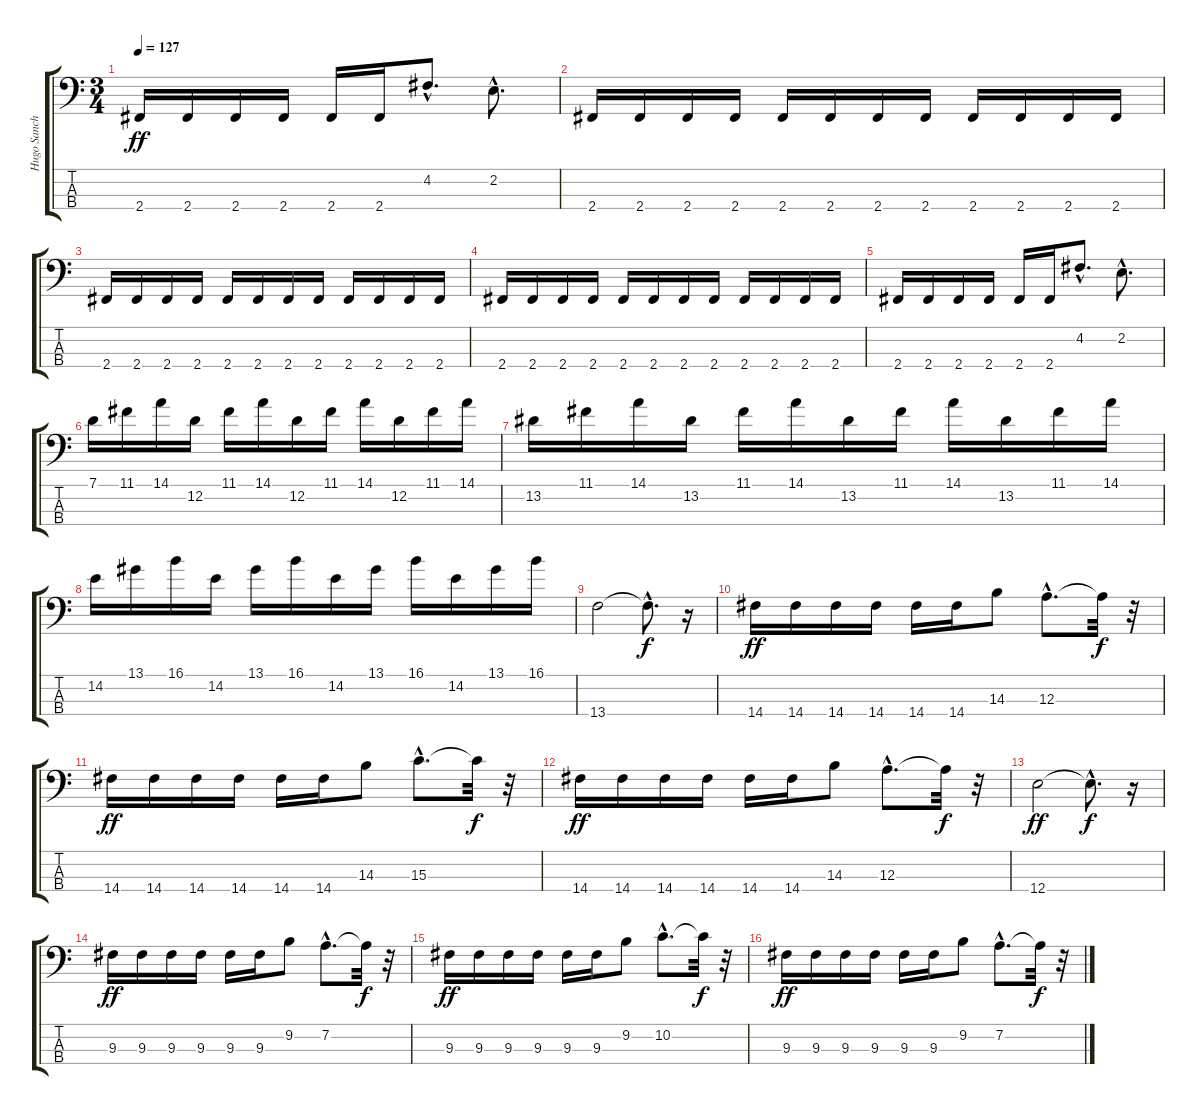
\track ("Hugo Sanchez" "Hugo Sanch") {instrument electricbassfinger}
\staff {score tabs}
\tuning (G2 D2 A1 E1) {hide}
\ts (3 4)
\tempo 127
\clef f4
\ks c
2.4.16{dy ff} 2.4.16 2.4.16 2.4.16 2.4.16 2.4.16 4.2{hac}.8{d} 2.2{hac}.8{d} |
2.4.16 2.4.16 2.4.16 2.4.16 2.4.16 2.4.16 2.4.16 2.4.16 2.4.16 2.4.16 2.4.16 2.4.16 |
2.4.16 2.4.16 2.4.16 2.4.16 2.4.16 2.4.16 2.4.16 2.4.16 2.4.16 2.4.16 2.4.16 2.4.16 |
2.4.16 2.4.16 2.4.16 2.4.16 2.4.16 2.4.16 2.4.16 2.4.16 2.4.16 2.4.16 2.4.16 2.4.16 |
2.4.16 2.4.16 2.4.16 2.4.16 2.4.16 2.4.16 4.2{hac}.8{d} 2.2{hac}.8{d} |
7.1.16 11.1.16 14.1.16 12.2.16 11.1.16 14.1.16 12.2.16 11.1.16 14.1.16 12.2.16 11.1.16 14.1.16 |
13.2.16 11.1.16 14.1.16 13.2.16 11.1.16 14.1.16 13.2.16 11.1.16 14.1.16 13.2.16 11.1.16 14.1.16 |
14.2.16 13.1.16 16.1.16 14.2.16 13.1.16 16.1.16 14.2.16 13.1.16 16.1.16 14.2.16 13.1.16 16.1.16 |
13.4.2 13.4{hac t}.8{d dy f} r.16 |
14.4.16{dy ff} 14.4.16 14.4.16 14.4.16 14.4.16 14.4.16 14.3.8 12.3{hac}.8{d} 12.3{t}.32{dy f} r.32 |
14.4.16{dy ff} 14.4.16 14.4.16 14.4.16 14.4.16 14.4.16 14.3.8 15.3{hac}.8{d} 15.3{t}.32{dy f} r.32 |
14.4.16{dy ff} 14.4.16 14.4.16 14.4.16 14.4.16 14.4.16 14.3.8 12.3{hac}.8{d} 12.3{t}.32{dy f} r.32 |
12.4.2{dy ff} 12.4{hac t}.8{d dy f} r.16 |
9.3.16{dy ff} 9.3.16 9.3.16 9.3.16 9.3.16 9.3.16 9.2.8 7.2{hac}.8{d} 7.2{t}.32{dy f} r.32 |
9.3.16{dy ff} 9.3.16 9.3.16 9.3.16 9.3.16 9.3.16 9.2.8 10.2{hac}.8{d} 10.2{t}.32{dy f} r.32 |
9.3.16{dy ff} 9.3.16 9.3.16 9.3.16 9.3.16 9.3.16 9.2.8 7.2{hac}.8{d} 7.2{t}.32{dy f} r.32
